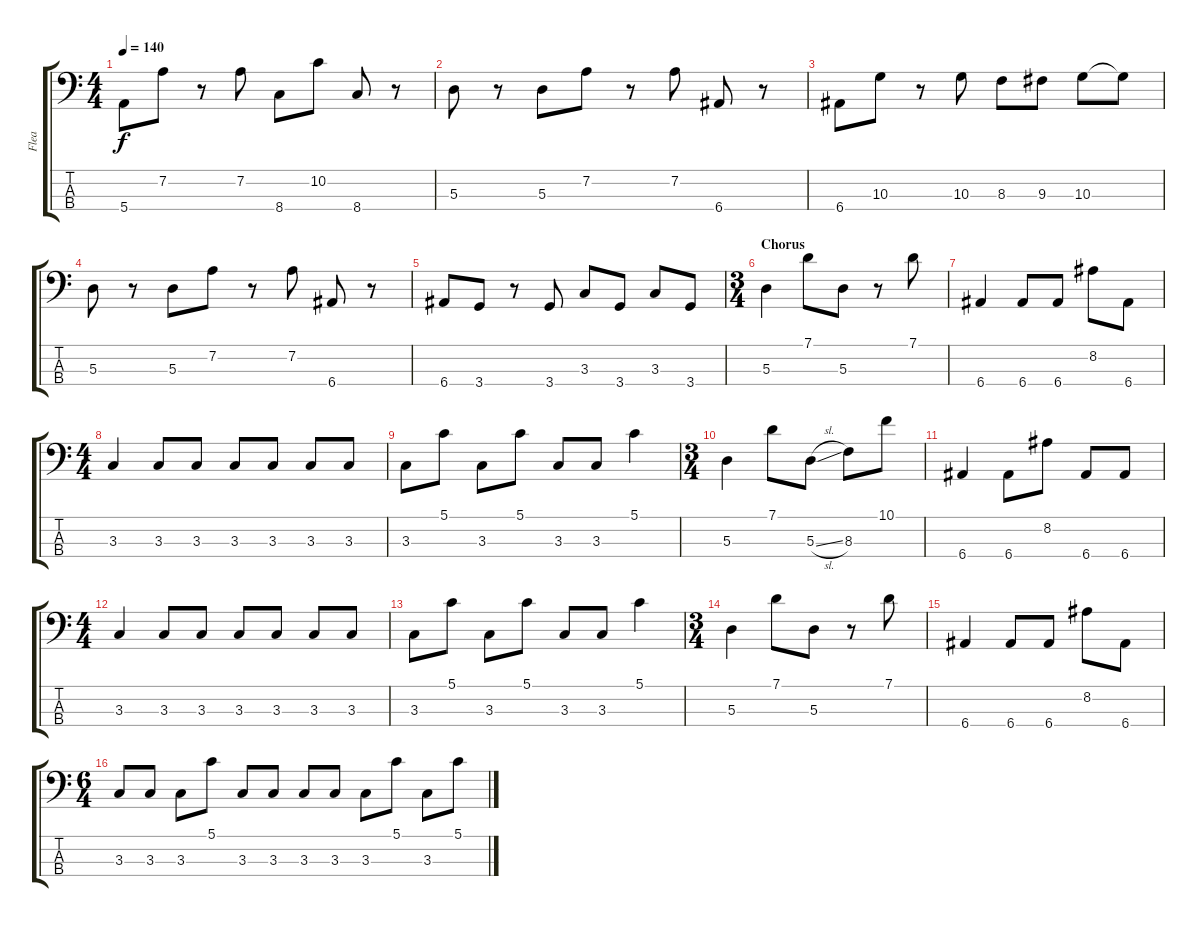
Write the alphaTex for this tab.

\track ("Flea" "Flea") {instrument electricbassfinger}
\staff {score tabs}
\tuning (G2 D2 A1 E1) {hide}
\ts (4 4)
\tempo 140
\clef f4
\ks c
5.4.8{dy f} 7.2.8 r.8 7.2.8 8.4.8 10.2.8 8.4.8 r.8 |
5.3.8 r.8 5.3.8 7.2.8 r.8 7.2.8 6.4.8 r.8 |
6.4.8 10.3.8 r.8 10.3.8 8.3.8 9.3.8 10.3.8 10.3{t}.8 |
5.3.8 r.8 5.3.8 7.2.8 r.8 7.2.8 6.4.8 r.8 |
6.4.8 3.4.8 r.8 3.4.8 3.3.8 3.4.8 3.3.8 3.4.8 |
\ts (3 4)
\section ("" "Chorus")
5.3.4 7.1.8 5.3.8 r.8 7.1.8 |
6.4.4 6.4.8 6.4.8 8.2.8 6.4.8 |
\ts (4 4)
3.3.4 3.3.8 3.3.8 3.3.8 3.3.8 3.3.8 3.3.8 |
3.3.8 5.1.8 3.3.8 5.1.8 3.3.8 3.3.8 5.1.4 |
\ts (3 4)
5.3.4 7.1.8 5.3{sl}.8 8.3.8 10.1.8 |
6.4.4 6.4.8 8.2.8 6.4.8 6.4.8 |
\ts (4 4)
3.3.4 3.3.8 3.3.8 3.3.8 3.3.8 3.3.8 3.3.8 |
3.3.8 5.1.8 3.3.8 5.1.8 3.3.8 3.3.8 5.1.4 |
\ts (3 4)
5.3.4 7.1.8 5.3.8 r.8 7.1.8 |
6.4.4 6.4.8 6.4.8 8.2.8 6.4.8 |
\ts (6 4)
3.3.8 3.3.8 3.3.8 5.1.8 3.3.8 3.3.8 3.3.8 3.3.8 3.3.8 5.1.8 3.3.8 5.1.8
